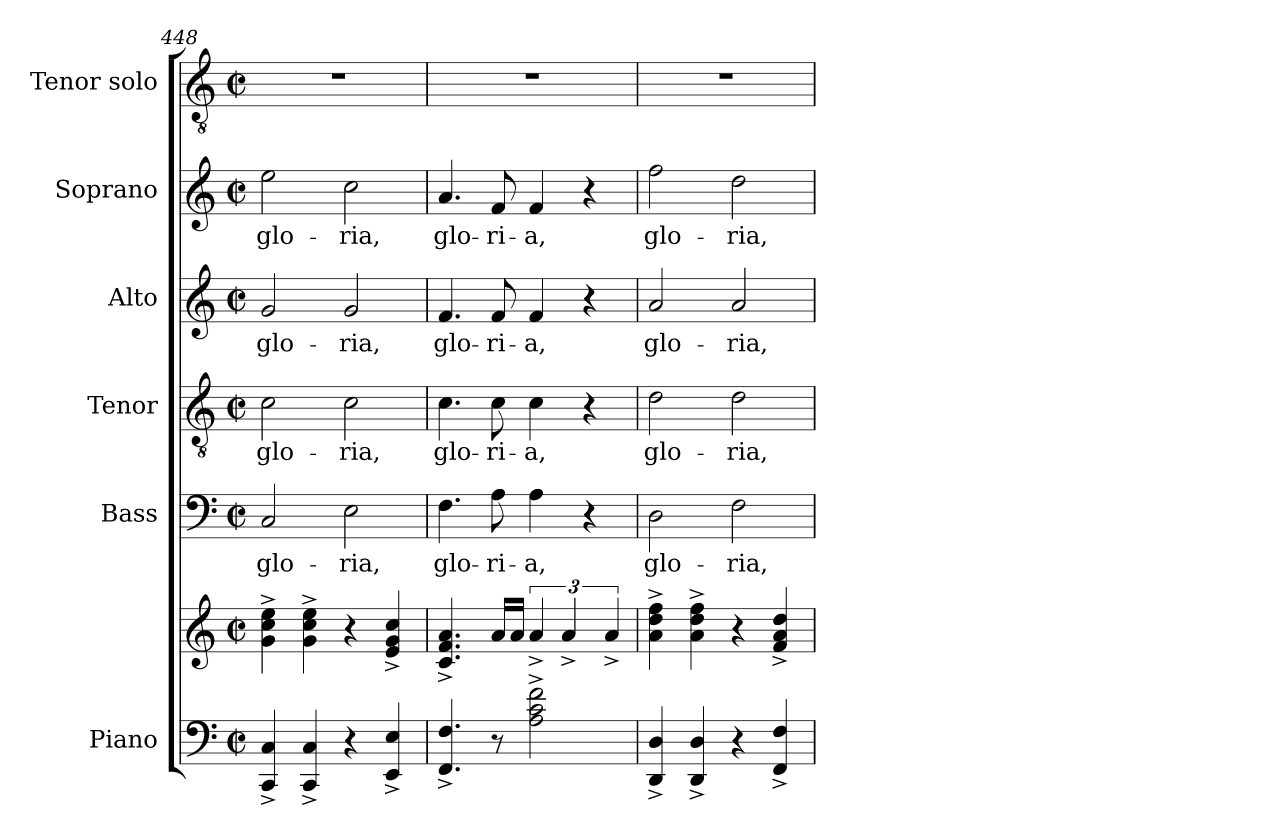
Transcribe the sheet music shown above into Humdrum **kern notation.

**kern	**kern	**kern	**text	**kern	**text	**kern	**text	**kern	**text	**kern
*part6	*part6	*part5	*part5	*part4	*part4	*part3	*part3	*part2	*part2	*part1
*staff7	*staff6	*staff5	*staff5	*staff4	*staff4	*staff3	*staff3	*staff2	*staff2	*staff1
*I"Piano	*	*I"Bass	*	*I"Tenor	*	*I"Alto	*	*I"Soprano	*	*I"Tenor solo
*I'Pno.	*	*I'B.	*	*I'T.	*	*I'A.	*	*I'S.	*	*I'T.s
*clefF4	*clefG2	*clefF4	*	*clefGv2	*	*clefG2	*	*clefG2	*	*clefGv2
*k[]	*k[]	*k[]	*	*k[]	*	*k[]	*	*k[]	*	*k[]
*M2/2	*M2/2	*M2/2	*	*M2/2	*	*M2/2	*	*M2/2	*	*M2/2
*met(c|)	*met(c|)	*met(c|)	*	*met(c|)	*	*met(c|)	*	*met(c|)	*	*met(c|)
=448	=448	=448	=448	=448	=448	=448	=448	=448	=448	=448
!	!	!	!LO:LY:b	!	!LO:LY:b	!	!LO:LY:b	!	!LO:LY:b	!
4CC/^ 4C/^	4g\^ 4cc\^ 4ee\^	2C/	glo-	2c\	glo-	2g/	glo-	2ee\	glo-	1r
4CC/^ 4C/^	4g\^ 4cc\^ 4ee\^	.	.	.	.	.	.	.	.	.
!	!	!	!LO:LY:b	!	!LO:LY:b	!	!LO:LY:b	!	!LO:LY:b	!
4r	4r	2E\	-ria,	2c\	-ria,	2g/	-ria,	2cc\	-ria,	.
4EE/^ 4E/^	4e/^ 4g/^ 4cc/^	.	.	.	.	.	.	.	.	.
!!LO:LB:g=z
=449	=449	=449	=449	=449	=449	=449	=449	=449	=449	=449
!	!	!	!LO:LY:b	!	!LO:LY:b	!	!LO:LY:b	!	!LO:LY:b	!
4.FF/^ 4.F/^	4.c/^ 4.f/^ 4.a/^	4.F\	glo-	4.c\	glo-	4.f/	glo-	4.a/	glo-	1r
!	!	!	!LO:LY:b	!	!LO:LY:b	!	!LO:LY:b	!	!LO:LY:b	!
8r	16a/LL	8A\	-ri-	8c\	-ri-	8f/	-ri-	8f/	-ri-	.
.	16a/JJ	.	.	.	.	.	.	.	.	.
!	!	!	!LO:LY:b	!	!LO:LY:b	!	!LO:LY:b	!	!LO:LY:b	!
2A\^ 2c\^ 2f\^	6a^/	4A\	-a,	4c\	-a,	4f/	-a,	4f/	-a,	.
.	6a^/	.	.	.	.	.	.	.	.	.
.	.	4r	.	4r	.	4r	.	4r	.	.
.	6a^/	.	.	.	.	.	.	.	.	.
=450	=450	=450	=450	=450	=450	=450	=450	=450	=450	=450
!	!	!	!LO:LY:b	!	!LO:LY:b	!	!LO:LY:b	!	!LO:LY:b	!
4DD/^ 4D/^	4a\^ 4dd\^ 4ff\^	2D\	glo-	2d\	glo-	2a/	glo-	2ff\	glo-	1r
4DD/^ 4D/^	4a\^ 4dd\^ 4ff\^	.	.	.	.	.	.	.	.	.
!	!	!	!LO:LY:b	!	!LO:LY:b	!	!LO:LY:b	!	!LO:LY:b	!
4r	4r	2F\	-ria,	2d\	-ria,	2a/	-ria,	2dd\	-ria,	.
4FF/^ 4F/^	4f/^ 4a/^ 4dd/^	.	.	.	.	.	.	.	.	.
=	=	=	=	=	=	=	=	=	=	=
*-	*-	*-	*-	*-	*-	*-	*-	*-	*-	*-
